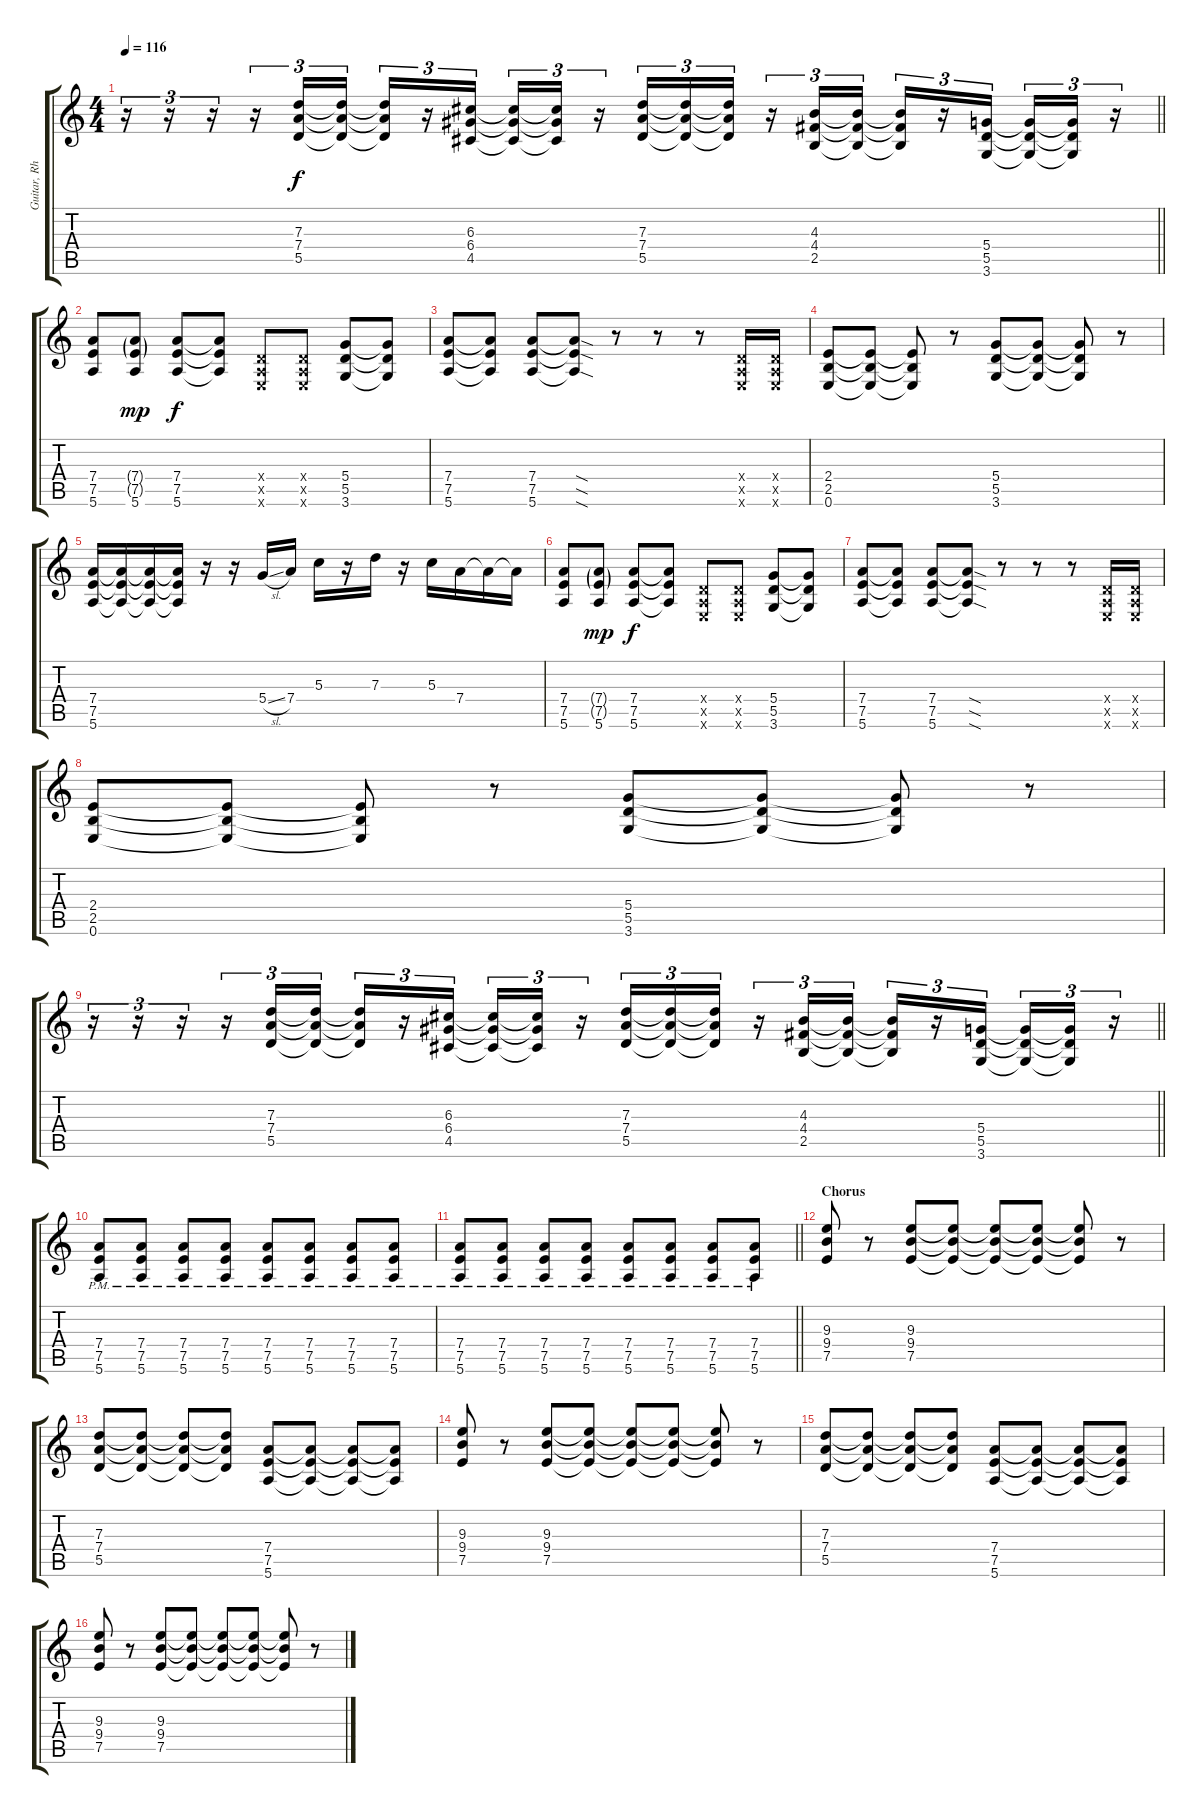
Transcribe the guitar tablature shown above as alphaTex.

\track ("Guitar, Rhythm" "Guitar, Rh") {instrument distortionguitar}
\staff {score tabs}
\tuning (E4 B3 G3 D3 A2 E2) {hide}
\ts (4 4)
\tempo 116
\clef g2
\barLineRight lightlight
\ks c
r.16{tu (3 2) dy f} r.16{tu (3 2)} r.16{tu (3 2)} r.16{tu (3 2)} (7.3 7.4 5.5).16{tu (3 2)} (7.3{t} 7.4{t} 5.5{t}).16{tu (3 2)} (7.3{t} 7.4{t} 5.5{t}).16{tu (3 2)} r.16{tu (3 2)} (6.3 6.4 4.5).16{tu (3 2) beam splitsecondary} (6.3{t} 6.4{t} 4.5{t}).16{tu (3 2)} (6.3{t} 6.4{t} 4.5{t}).16{tu (3 2)} r.16{tu (3 2)} (7.3 7.4 5.5).16{tu (3 2)} (7.3{t} 7.4{t} 5.5{t}).16{tu (3 2)} (7.3{t} 7.4{t} 5.5{t}).16{tu (3 2)} r.16{tu (3 2)} (4.3 4.4 2.5).16{tu (3 2)} (4.3{t} 4.4{t} 2.5{t}).16{tu (3 2)} (4.3{t} 4.4{t} 2.5{t}).16{tu (3 2)} r.16{tu (3 2)} (5.4 5.5 3.6).16{tu (3 2) beam splitsecondary} (5.4{t} 5.5{t} 3.6{t}).16{tu (3 2)} (5.4{t} 5.5{t} 3.6{t}).16{tu (3 2)} r.16{tu (3 2)} |
(7.4 7.5 5.6).8 (7.4{g} 7.5{g} 5.6).8{dy mp} (7.4 7.5 5.6).8{dy f} (7.4{t} 7.5{t} 5.6{t}).8 (0.4{x} 0.5{x} 0.6{x}).8 (0.4{x} 0.5{x} 0.6{x}).8 (5.4 5.5 3.6).8 (5.4{t} 5.5{t} 3.6{t}).8 |
(7.4 7.5 5.6).8 (7.4{t} 7.5{t} 5.6{t}).8 (7.4 7.5 5.6).8 (7.4{sod t} 7.5{sod t} 5.6{sod t}).8 r.8 r.8 r.8 (0.4{x} 0.5{x} 0.6{x}).16 (0.4{x} 0.5{x} 0.6{x}).16 |
(2.4 2.5 0.6).8 (2.4{t} 2.5{t} 0.6{t}).8 (2.4{t} 2.5{t} 0.6{t}).8 r.8 (5.4 5.5 3.6).8 (5.4{t} 5.5{t} 3.6{t}).8 (5.4{t} 5.5{t} 3.6{t}).8 r.8 |
(7.4 7.5 5.6).16 (7.4{t} 7.5{t} 5.6{t}).16 (7.4{t} 7.5{t} 5.6{t}).16 (7.4{t} 7.5{t} 5.6{t}).16 r.16 r.16 5.4{sl}.16 7.4.16 5.3.16 r.16 7.3.16 r.16 5.3.16 7.4.16 7.4{t}.16 7.4{t}.16 |
(7.4 7.5 5.6).8 (7.4{g} 7.5{g} 5.6).8{dy mp} (7.4 7.5 5.6).8{dy f} (7.4{t} 7.5{t} 5.6{t}).8 (0.4{x} 0.5{x} 0.6{x}).8 (0.4{x} 0.5{x} 0.6{x}).8 (5.4 5.5 3.6).8 (5.4{t} 5.5{t} 3.6{t}).8 |
(7.4 7.5 5.6).8 (7.4{t} 7.5{t} 5.6{t}).8 (7.4 7.5 5.6).8 (7.4{sod t} 7.5{sod t} 5.6{sod t}).8 r.8 r.8 r.8 (0.4{x} 0.5{x} 0.6{x}).16 (0.4{x} 0.5{x} 0.6{x}).16 |
(2.4 2.5 0.6).8 (2.4{t} 2.5{t} 0.6{t}).8 (2.4{t} 2.5{t} 0.6{t}).8 r.8 (5.4 5.5 3.6).8 (5.4{t} 5.5{t} 3.6{t}).8 (5.4{t} 5.5{t} 3.6{t}).8 r.8 |
\barLineRight lightlight
r.16{tu (3 2)} r.16{tu (3 2)} r.16{tu (3 2)} r.16{tu (3 2)} (7.3 7.4 5.5).16{tu (3 2)} (7.3{t} 7.4{t} 5.5{t}).16{tu (3 2)} (7.3{t} 7.4{t} 5.5{t}).16{tu (3 2)} r.16{tu (3 2)} (6.3 6.4 4.5).16{tu (3 2) beam splitsecondary} (6.3{t} 6.4{t} 4.5{t}).16{tu (3 2)} (6.3{t} 6.4{t} 4.5{t}).16{tu (3 2)} r.16{tu (3 2)} (7.3 7.4 5.5).16{tu (3 2)} (7.3{t} 7.4{t} 5.5{t}).16{tu (3 2)} (7.3{t} 7.4{t} 5.5{t}).16{tu (3 2)} r.16{tu (3 2)} (4.3 4.4 2.5).16{tu (3 2)} (4.3{t} 4.4{t} 2.5{t}).16{tu (3 2)} (4.3{t} 4.4{t} 2.5{t}).16{tu (3 2)} r.16{tu (3 2)} (5.4 5.5 3.6).16{tu (3 2) beam splitsecondary} (5.4{t} 5.5{t} 3.6{t}).16{tu (3 2)} (5.4{t} 5.5{t} 3.6{t}).16{tu (3 2)} r.16{tu (3 2)} |
(7.4{pm} 7.5{pm} 5.6{pm}).8 (7.4{pm} 7.5{pm} 5.6{pm}).8 (7.4{pm} 7.5{pm} 5.6{pm}).8 (7.4{pm} 7.5{pm} 5.6{pm}).8 (7.4{pm} 7.5{pm} 5.6{pm}).8 (7.4{pm} 7.5{pm} 5.6{pm}).8 (7.4{pm} 7.5{pm} 5.6{pm}).8 (7.4{pm} 7.5{pm} 5.6{pm}).8 |
\barLineRight lightlight
(7.4{pm} 7.5{pm} 5.6{pm}).8 (7.4{pm} 7.5{pm} 5.6{pm}).8 (7.4{pm} 7.5{pm} 5.6{pm}).8 (7.4{pm} 7.5{pm} 5.6{pm}).8 (7.4{pm} 7.5{pm} 5.6{pm}).8 (7.4{pm} 7.5{pm} 5.6{pm}).8 (7.4{pm} 7.5{pm} 5.6{pm}).8 (7.4{pm} 7.5{pm} 5.6{pm}).8 |
\section ("" "Chorus")
(9.3 9.4 7.5).8 r.8 (9.3 9.4 7.5).8 (9.3{t} 9.4{t} 7.5{t}).8 (9.3{t} 9.4{t} 7.5{t}).8 (9.3{t} 9.4{t} 7.5{t}).8 (9.3{t} 9.4{t} 7.5{t}).8 r.8 |
(7.3 7.4 5.5).8 (7.3{t} 7.4{t} 5.5{t}).8 (7.3{t} 7.4{t} 5.5{t}).8 (7.3{t} 7.4{t} 5.5{t}).8 (7.4 7.5 5.6).8 (7.4{t} 7.5{t} 5.6{t}).8 (7.4{t} 7.5{t} 5.6{t}).8 (7.4{t} 7.5{t} 5.6{t}).8 |
(9.3 9.4 7.5).8 r.8 (9.3 9.4 7.5).8 (9.3{t} 9.4{t} 7.5{t}).8 (9.3{t} 9.4{t} 7.5{t}).8 (9.3{t} 9.4{t} 7.5{t}).8 (9.3{t} 9.4{t} 7.5{t}).8 r.8 |
(7.3 7.4 5.5).8 (7.3{t} 7.4{t} 5.5{t}).8 (7.3{t} 7.4{t} 5.5{t}).8 (7.3{t} 7.4{t} 5.5{t}).8 (7.4 7.5 5.6).8 (7.4{t} 7.5{t} 5.6{t}).8 (7.4{t} 7.5{t} 5.6{t}).8 (7.4{t} 7.5{t} 5.6{t}).8 |
(9.3 9.4 7.5).8 r.8 (9.3 9.4 7.5).8 (9.3{t} 9.4{t} 7.5{t}).8 (9.3{t} 9.4{t} 7.5{t}).8 (9.3{t} 9.4{t} 7.5{t}).8 (9.3{t} 9.4{t} 7.5{t}).8 r.8
